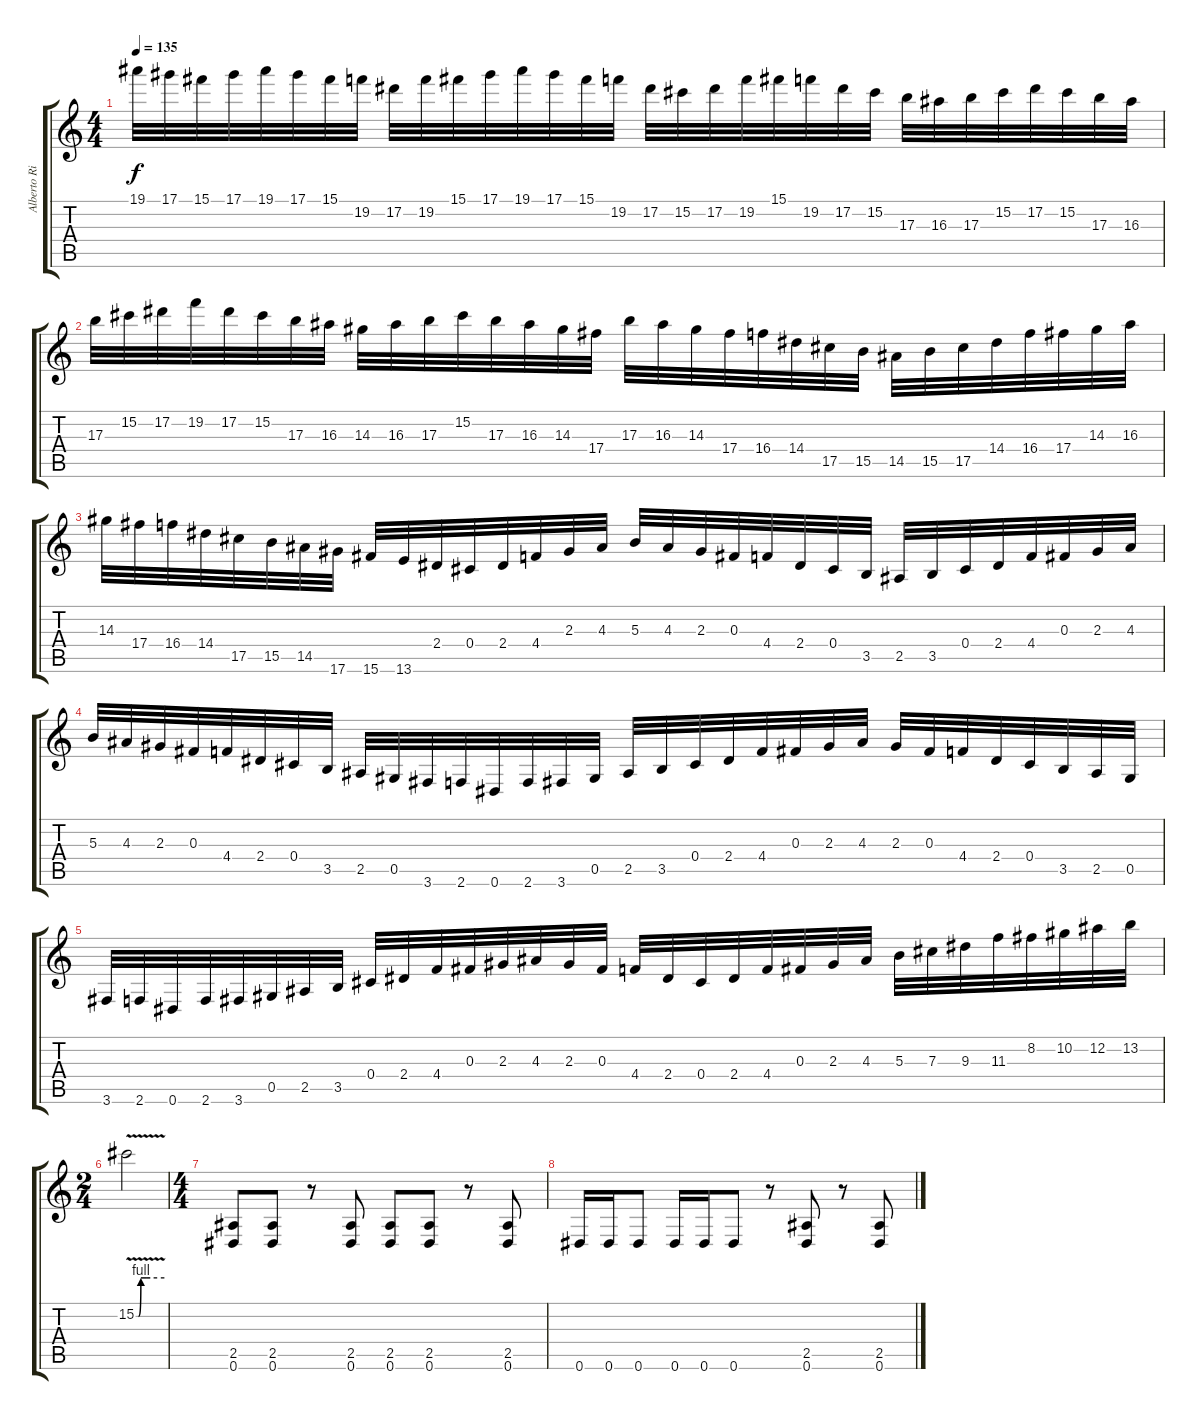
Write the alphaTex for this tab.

\track ("Alberto Rionda" "Alberto Ri") {instrument distortionguitar}
\staff {score tabs}
\tuning (Eb4 Bb3 Gb3 Db3 Ab2 Eb2) {hide}
\ts (4 4)
\tempo 135
\clef g2
\ks c
19.1.32{dy f} 17.1.32 15.1.32 17.1.32 19.1.32 17.1.32 15.1.32 19.2.32 17.2.32 19.2.32 15.1.32 17.1.32 19.1.32 17.1.32 15.1.32 19.2.32 17.2.32 15.2.32 17.2.32 19.2.32 15.1.32 19.2.32 17.2.32 15.2.32 17.3.32 16.3.32 17.3.32 15.2.32 17.2.32 15.2.32 17.3.32 16.3.32 |
17.3.32 15.2.32 17.2.32 19.2.32 17.2.32 15.2.32 17.3.32 16.3.32 14.3.32 16.3.32 17.3.32 15.2.32 17.3.32 16.3.32 14.3.32 17.4.32 17.3.32 16.3.32 14.3.32 17.4.32 16.4.32 14.4.32 17.5.32 15.5.32 14.5.32 15.5.32 17.5.32 14.4.32 16.4.32 17.4.32 14.3.32 16.3.32 |
14.3.32 17.4.32 16.4.32 14.4.32 17.5.32 15.5.32 14.5.32 17.6.32 15.6.32 13.6.32 2.4.32 0.4.32 2.4.32 4.4.32 2.3.32 4.3.32 5.3.32 4.3.32 2.3.32 0.3.32 4.4.32 2.4.32 0.4.32 3.5.32 2.5.32 3.5.32 0.4.32 2.4.32 4.4.32 0.3.32 2.3.32 4.3.32 |
5.3.32 4.3.32 2.3.32 0.3.32 4.4.32 2.4.32 0.4.32 3.5.32 2.5.32 0.5.32 3.6.32 2.6.32 0.6.32 2.6.32 3.6.32 0.5.32 2.5.32 3.5.32 0.4.32 2.4.32 4.4.32 0.3.32 2.3.32 4.3.32 2.3.32 0.3.32 4.4.32 2.4.32 0.4.32 3.5.32 2.5.32 0.5.32 |
3.6.32 2.6.32 0.6.32 2.6.32 3.6.32 0.5.32 2.5.32 3.5.32 0.4.32 2.4.32 4.4.32 0.3.32 2.3.32 4.3.32 2.3.32 0.3.32 4.4.32 2.4.32 0.4.32 2.4.32 4.4.32 0.3.32 2.3.32 4.3.32 5.3.32 7.3.32 9.3.32 11.3.32 8.2.32 10.2.32 12.2.32 13.2.32 |
\ts (2 4)
15.2{be (custom 0 0 5 0 10 4 21 4 30 4 60 4) v}.2 |
\ts (4 4)
(2.5 0.6).8 (2.5 0.6).8 r.8 (2.5 0.6).8 (2.5 0.6).8 (2.5 0.6).8 r.8 (2.5 0.6).8 |
0.6.16 0.6.16 0.6.8 0.6.16 0.6.16 0.6.8 r.8 (2.5 0.6).8 r.8 (2.5 0.6).8
